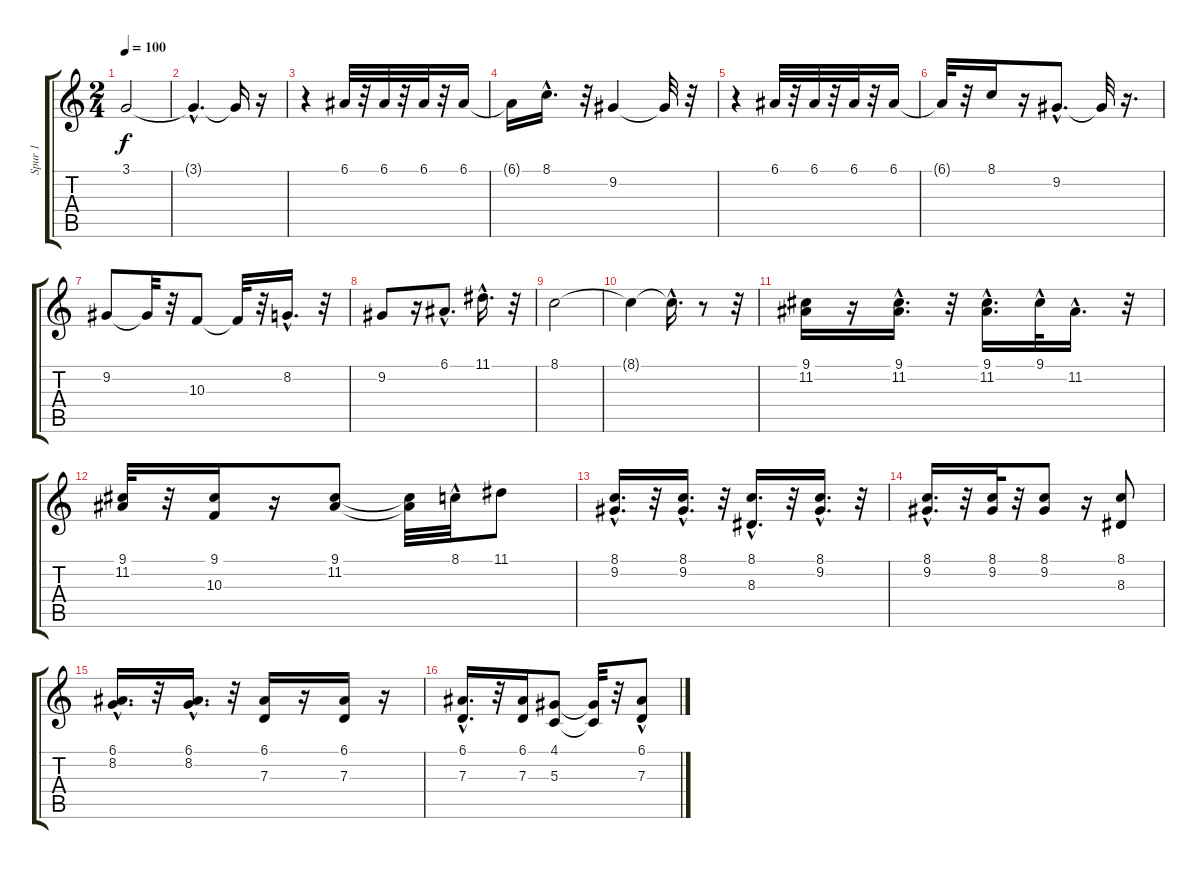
\track ("Spur 1" "Spur 1") {instrument clarinet}
\staff {score tabs}
\tuning (E4 B3 G3 D3 A2 E2) {hide}
\ts (2 4)
\tempo 100
\clef g2
\ks c
3.1.2{dy f} |
3.1{hac t}.4{d} 3.1{t}.16 r.16 |
r.4 6.1.32 r.32 6.1.32 r.32 6.1.32 r.32 6.1.16 |
6.1{t}.16 8.1{hac}.16{d} r.32 9.2.4 9.2{t}.32 r.32 |
r.4 6.1.32 r.32 6.1.32 r.32 6.1.32 r.32 6.1.16 |
6.1{t}.32 r.32 8.1.16 r.16 9.2{hac}.8{d} 9.2{t}.32 r.16{d} |
9.2.8 9.2{t}.32 r.32 10.3.8 10.3{t}.32 r.32 8.2{hac}.16{d} r.32 |
9.2.8 r.16 6.1{hac}.8{d} 11.1{hac}.16{d} r.32 |
8.1.2 |
8.1{t}.4 8.1{hac t}.16{d} r.8 r.32 |
(9.1 11.2).16 r.16 (9.1{hac} 11.2{hac}).16{d} r.32 (9.1{hac} 11.2).16{d} 9.1{hac}.32 11.2{hac}.16{d} r.32 |
(9.1 11.2).32 r.32 (9.1 10.3).16 r.16 (9.1 11.2).8 (9.1{t} 11.2{t}).32 8.1{hac}.32 11.1.8 |
(8.1{hac} 9.2).16{d} r.32 (8.1{hac} 9.2).16{d} r.32 (8.1{hac} 8.3{hac}).16{d} r.32 (8.1{hac} 9.2).16{d} r.32 |
(8.1{hac} 9.2{hac}).16{d} r.32 (8.1 9.2).32 r.32 (8.1 9.2).8 r.16 (8.1 8.3).8 |
(6.1{hac} 8.2{hac}).16{d} r.32 (6.1{hac} 8.2).16{d} r.32 (6.1 7.3).16 r.16 (6.1 7.3).16 r.16 |
(6.1 7.3{hac}).16{d} r.32 (6.1 7.3).16 (4.1 5.3).8 (4.1{t} 5.3{t}).32 r.32 (6.1{hac} 7.3).8
